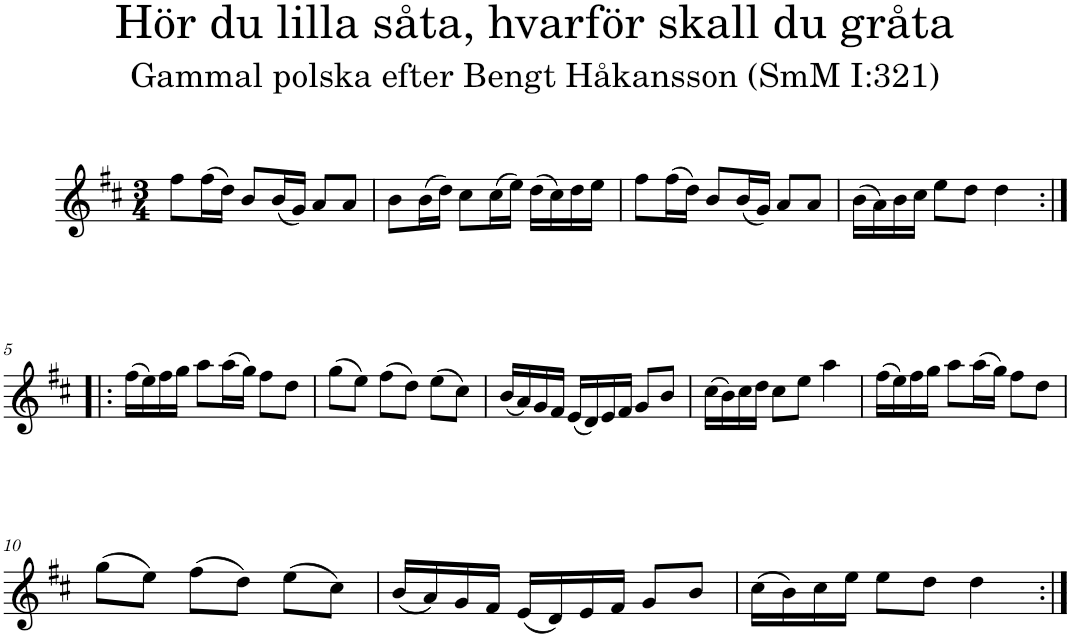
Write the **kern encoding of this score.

**kern
*part1
*staff1
*I"Piano
*I'Pno
*clefG2
*k[f#c#]
*D:
*M3/4
=1
8ff#\L
(16ff#\L
16dd\JJ)
8b/L
(16b/L
16g/JJ)
8a/L
8a/J
=2
8b\L
(16b\L
16dd\JJ)
8cc#\L
(16cc#\L
16ee\JJ)
(16dd\LL
16cc#\)
16dd\
16ee\JJ
=3
8ff#\L
(16ff#\L
16dd\JJ)
8b/L
(16b/L
16g/JJ)
8a/L
8a/J
=4
(16b\LL
16a\)
16b\
16cc#\JJ
8ee\L
8dd\J
4dd\
!!LO:LB:g=z
=5:|!|:
(16ff#\LL
16ee\)
16ff#\
16gg\JJ
8aa\L
(16aa\L
16gg\JJ)
8ff#\L
8dd\J
=6
(8gg\L
8ee\J)
(8ff#\L
8dd\J)
(8ee\L
8cc#\J)
=7
(16b/LL
16a/)
16g/
16f#/JJ
(16e/LL
16d/)
16e/
16f#/JJ
8g/L
8b/J
=8
(16cc#\LL
16b\)
16cc#\
16dd\JJ
8cc#\L
8ee\J
4aa\
=9
(16ff#\LL
16ee\)
16ff#\
16gg\JJ
8aa\L
(16aa\L
16gg\JJ)
8ff#\L
8dd\J
!!LO:LB:g=z
=10
(8gg\L
8ee\J)
(8ff#\L
8dd\J)
(8ee\L
8cc#\J)
=11
(16b/LL
16a/)
16g/
16f#/JJ
(16e/LL
16d/)
16e/
16f#/JJ
8g/L
8b/J
=12
(16cc#\LL
16b\)
16cc#\
16ee\JJ
8ee\L
8dd\J
4dd\
=:|!
*-
